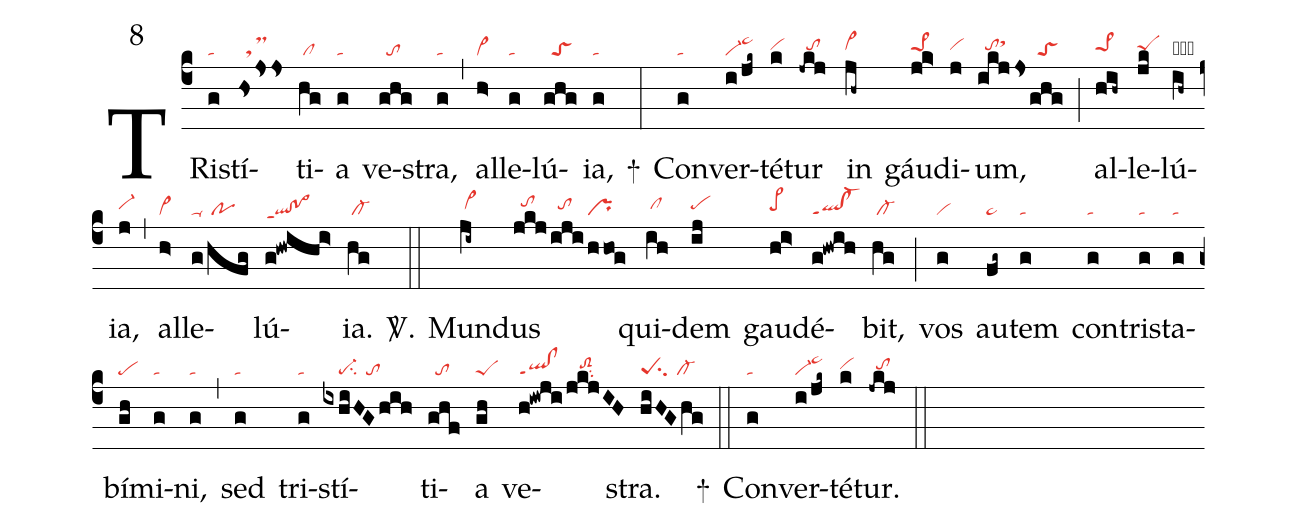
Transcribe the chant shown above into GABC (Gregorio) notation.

mode: 8;
nabc-lines: 1;
%%
(c4)
TRi(g|ta)stí(hsjsjs|//tsM)ti(hg|/cl)a(g|ta) ve(ghg|//to)stra,(g|ta) (,)
al(h>|vi>)le(g|ta)lú(ghg|//toS)ia,(g|ta) +(:)
Con(g|ta)ver(i/jk~|vi-pe~hj)té(k|vihh)tur(-jkj|//tohh) in(jh~|cl~hh) gáu(jk>|pe>1hh)di(j|vihh)um,(ikjjs|//tohhsthj|ghg|//toS) (;)
al(hih~|pe>1hh)le(jk|peShh)lú(ih~|cl!hh)ia,(j|vi-hh) (,)
al(h>|cl~)le(g/hfg|ta-//po)lú(g!hwihi>|ql!po>ppt1)ia.(hg|/cl-) <sp>V/</sp>.(::)
Mun(ji~|/cl~hh)dus(jkj|//tohi|/iji|//tohh|/hhog|pr) qui(ih|/clhh)dem(ij|pehh) gau(hi>|pe>hh)dé(g!hwih|ql!cl-ppt1)bit,(hg|/cl-) (;)
vos(g|vi) au(fg~|pe~)tem(g|ta) con(g|ta)tri(g|ta)sta(g|ta)bí(gh|pe)mi(g|ta)ni,(g|ta) (,)
sed(g|ta) tri(g|ta)stí(ixhiHGhih|////pe-su2//to)ti(ghf|//to)a(gh|peS) ve(h!iwji|ql!clppt1|/jkjIH|///toS2hhsu2)stra.(hiHGhg|peSsu2/cl-) +(::)
Con(g|ta)ver(i/jk~|vi-pe~hj)té(k|vihh)tur.(-jkj|//tohh) (::)
